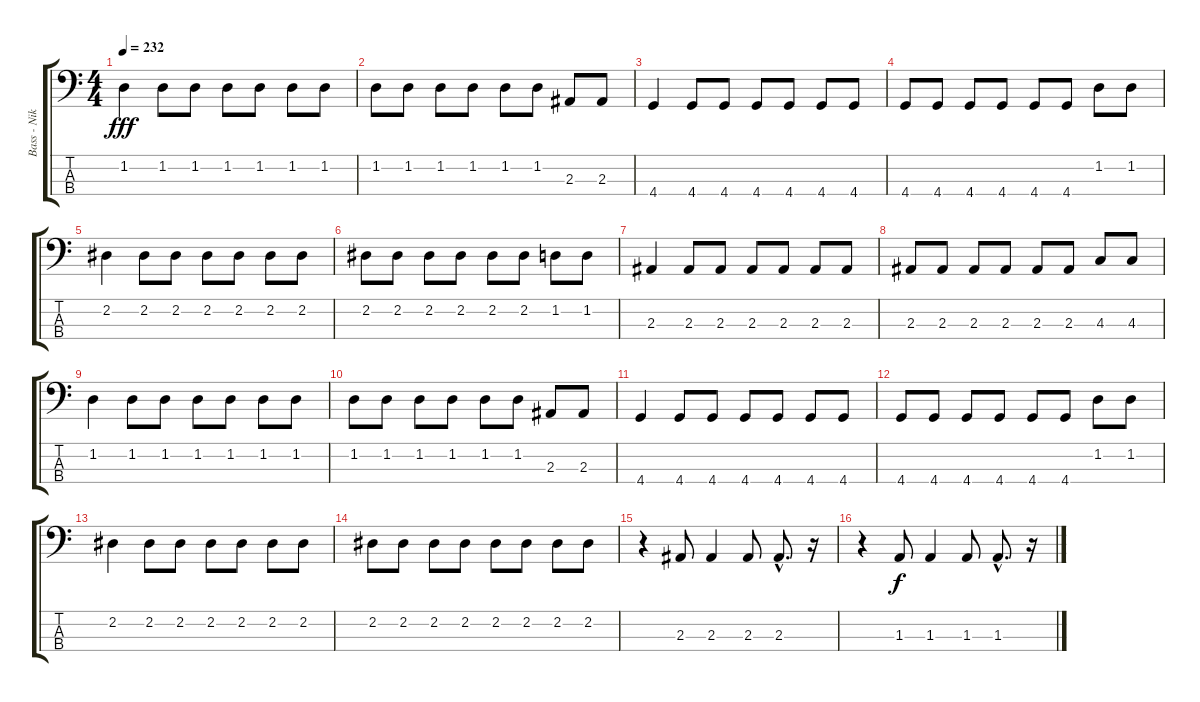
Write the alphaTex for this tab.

\track ("Bass - Nikola" "Bass - Nik") {instrument electricbassfinger}
\staff {score tabs}
\tuning (Gb2 Db2 Ab1 Eb1) {hide}
\ts (4 4)
\tempo 232
\clef f4
\ks c
1.2.4{dy fff} 1.2.8 1.2.8 1.2.8 1.2.8 1.2.8 1.2.8 |
1.2.8 1.2.8 1.2.8 1.2.8 1.2.8 1.2.8 2.3.8 2.3.8 |
4.4.4 4.4.8 4.4.8 4.4.8 4.4.8 4.4.8 4.4.8 |
4.4.8 4.4.8 4.4.8 4.4.8 4.4.8 4.4.8 1.2.8 1.2.8 |
2.2.4 2.2.8 2.2.8 2.2.8 2.2.8 2.2.8 2.2.8 |
2.2.8 2.2.8 2.2.8 2.2.8 2.2.8 2.2.8 1.2.8 1.2.8 |
2.3.4 2.3.8 2.3.8 2.3.8 2.3.8 2.3.8 2.3.8 |
2.3.8 2.3.8 2.3.8 2.3.8 2.3.8 2.3.8 4.3.8 4.3.8 |
1.2.4 1.2.8 1.2.8 1.2.8 1.2.8 1.2.8 1.2.8 |
1.2.8 1.2.8 1.2.8 1.2.8 1.2.8 1.2.8 2.3.8 2.3.8 |
4.4.4 4.4.8 4.4.8 4.4.8 4.4.8 4.4.8 4.4.8 |
4.4.8 4.4.8 4.4.8 4.4.8 4.4.8 4.4.8 1.2.8 1.2.8 |
2.2.4 2.2.8 2.2.8 2.2.8 2.2.8 2.2.8 2.2.8 |
2.2.8 2.2.8 2.2.8 2.2.8 2.2.8 2.2.8 2.2.8 2.2.8 |
r.4 2.3.8 2.3.4 2.3.8 2.3{hac}.8{d} r.16 |
r.4 1.3.8{dy f} 1.3.4 1.3.8 1.3{hac}.8{d} r.16
